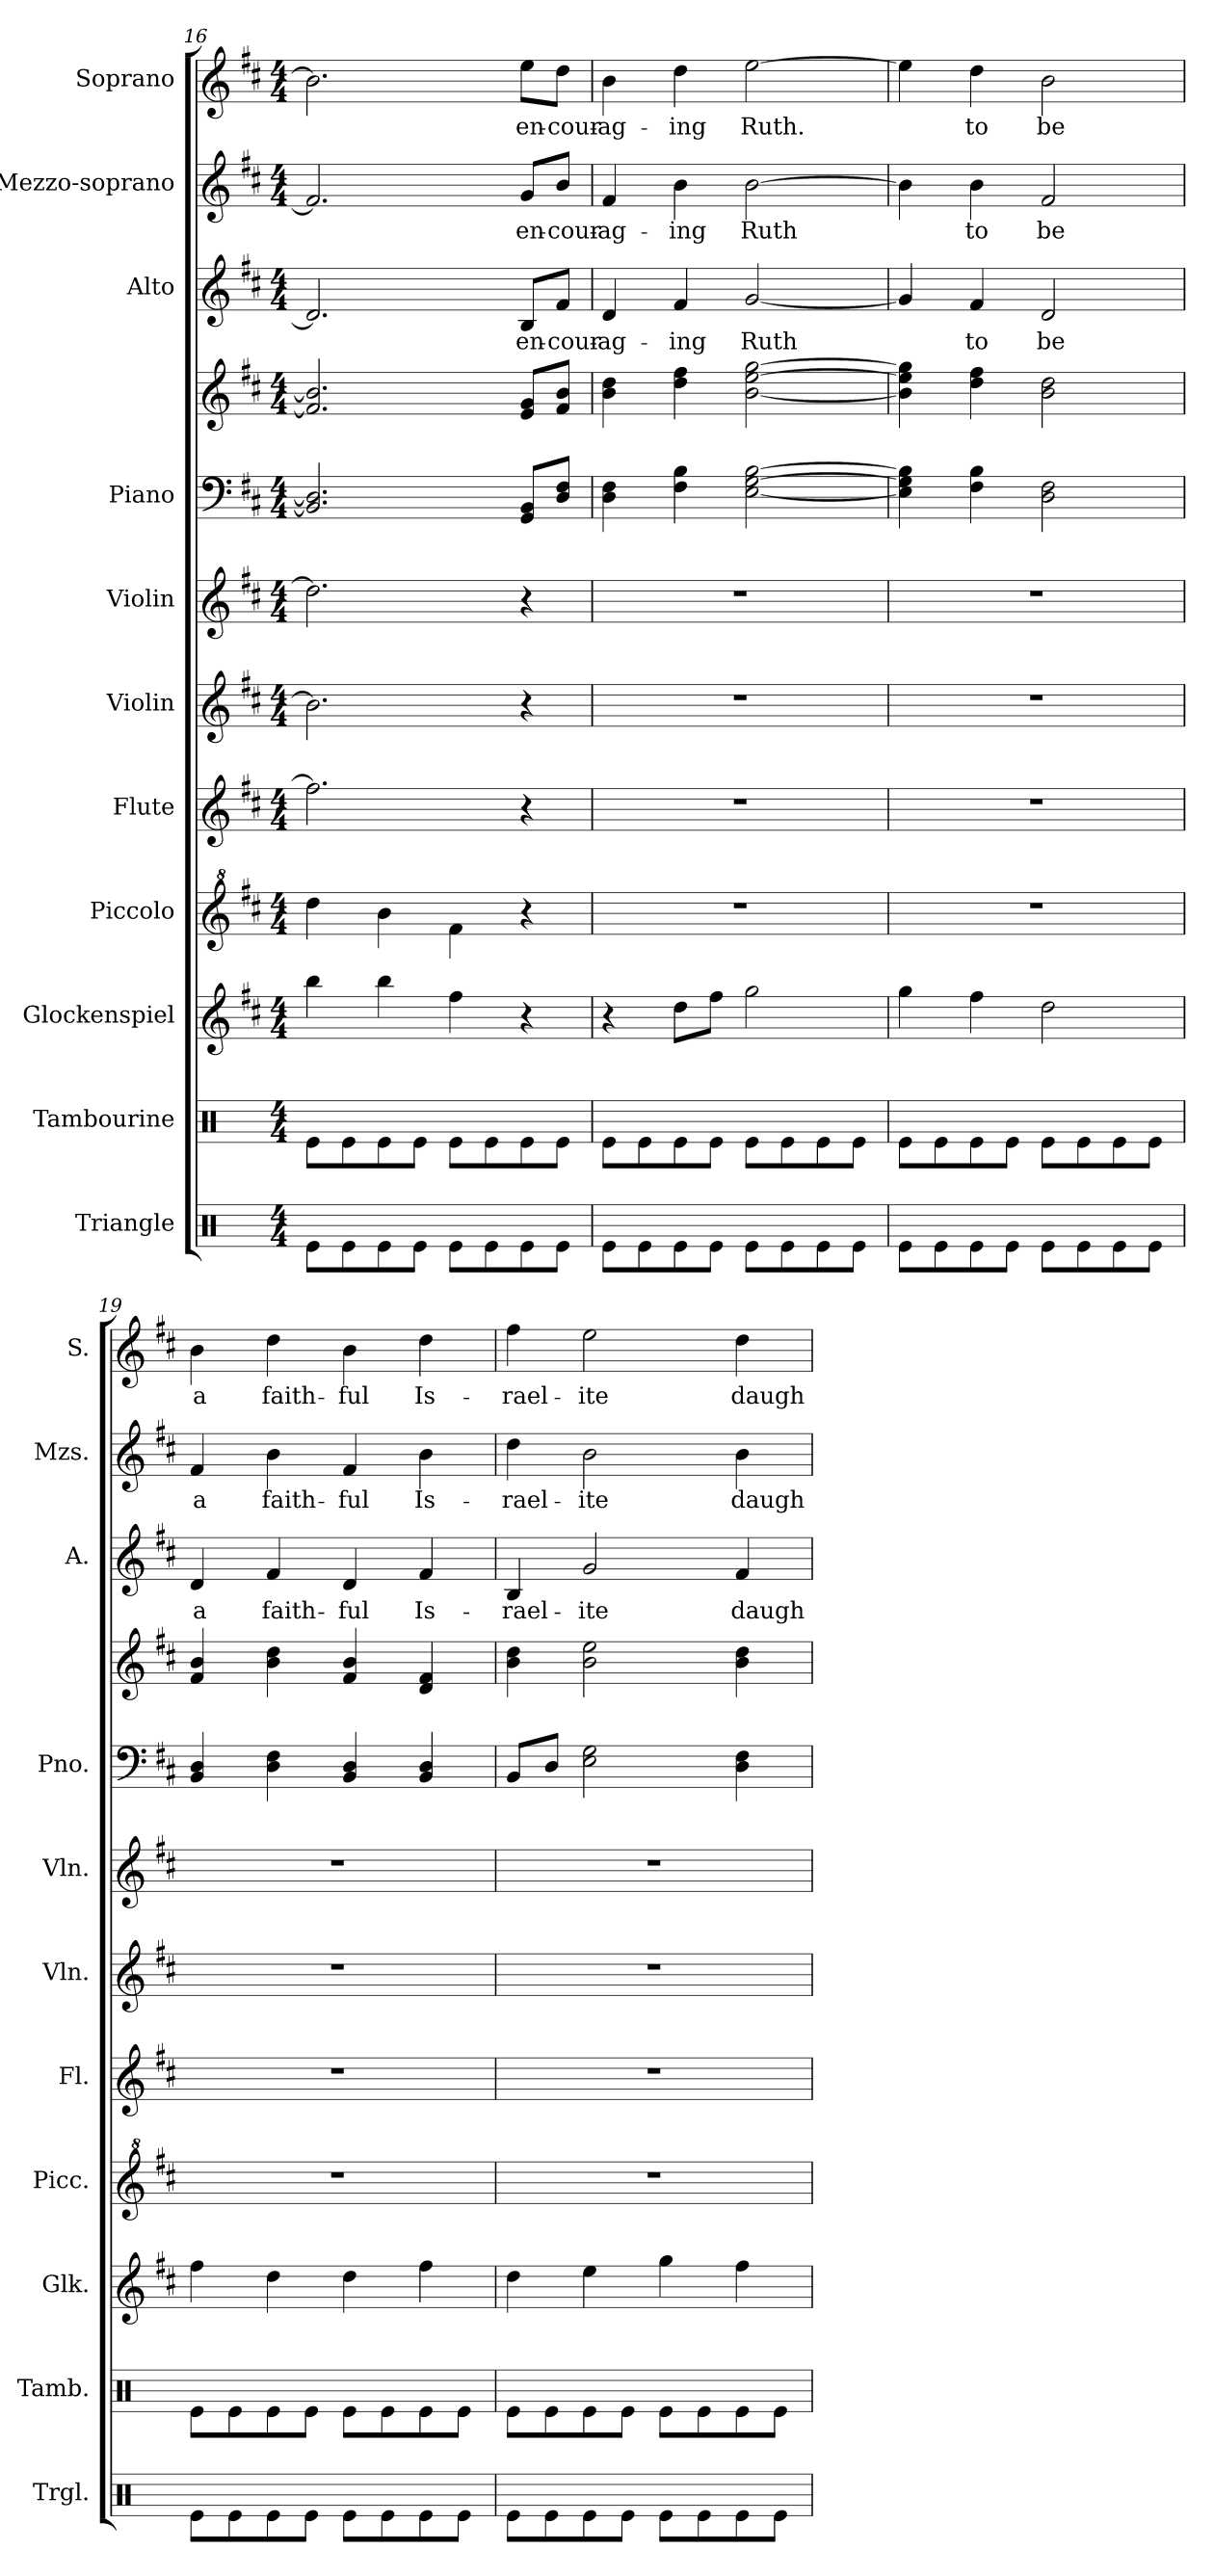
**kern	**kern	**kern	**kern	**kern	**kern	**kern	**kern	**kern	**kern	**text	**kern	**text	**kern	**text
*part11	*part10	*part9	*part8	*part7	*part6	*part5	*part4	*part4	*part3	*part3	*part2	*part2	*part1	*part1
*staff12	*staff11	*staff10	*staff9	*staff8	*staff7	*staff6	*staff5	*staff4	*staff3	*staff3	*staff2	*staff2	*staff1	*staff1
*I"Triangle	*I"Tambourine	*I"Glockenspiel	*I"Piccolo	*I"Flute	*I"Violin	*I"Violin	*I"Piano	*	*I"Alto	*	*I"Mezzo-soprano	*	*I"Soprano	*
*I'Trgl.	*I'Tamb.	*I'Glk.	*I'Picc.	*I'Fl.	*I'Vln.	*I'Vln.	*I'Pno.	*	*I'A.	*	*I'Mzs.	*	*I'S.	*
*clefX	*clefX	*clefG2	*clefG^2	*clefG2	*clefG2	*clefG2	*clefF4	*clefG2	*clefG2	*	*clefG2	*	*clefG2	*
*	*	*ITrd-14c-24	*ITrd-7c-12	*	*	*	*	*	*	*	*	*	*	*
*k[]	*k[]	*k[f#c#]	*k[f#c#]	*k[f#c#]	*k[f#c#]	*k[f#c#]	*k[f#c#]	*k[f#c#]	*k[f#c#]	*	*k[f#c#]	*	*k[f#c#]	*
*M4/4	*M4/4	*M4/4	*M4/4	*M4/4	*M4/4	*M4/4	*M4/4	*M4/4	*M4/4	*	*M4/4	*	*M4/4	*
=16	=16	=16	=16	=16	=16	=16	=16	=16	=16	=16	=16	=16	=16	=16
8Re\L	8Re\L	4bbbb\	4dddd\	2.ff#\]	2.b\]	2.dd\]	2.BB/] 2.D/]	2.f#/] 2.b/]	2.d/]	.	2.f#/]	.	2.b\]	.
8Re\	8Re\	.	.	.	.	.	.	.	.	.	.	.	.	.
8Re\	8Re\	4bbbb\	4bbb\	.	.	.	.	.	.	.	.	.	.	.
8Re\J	8Re\J	.	.	.	.	.	.	.	.	.	.	.	.	.
8Re\L	8Re\L	4ffff#\	4fff#\	.	.	.	.	.	.	.	.	.	.	.
8Re\	8Re\	.	.	.	.	.	.	.	.	.	.	.	.	.
8Re\	8Re\	4r	4r	4r	4r	4r	8GG/ 8BB/L	8e/ 8g/L	8B/L	en-	8g/L	en-	8ee\L	en-
8Re\J	8Re\J	.	.	.	.	.	8D/ 8F#/J	8f#/ 8b/J	8f#/J	-cour-	8b/J	-cour-	8dd\J	-cour-
!!LO:PB:g=z
=17	=17	=17	=17	=17	=17	=17	=17	=17	=17	=17	=17	=17	=17	=17
8Re\L	8Re\L	4r	1r	1r	1r	1r	4D\ 4F#\	4b\ 4dd\	4d/	-ag-	4f#/	-ag-	4b\	-ag-
8Re\	8Re\	.	.	.	.	.	.	.	.	.	.	.	.	.
8Re\	8Re\	8dddd\L	.	.	.	.	4F#\ 4B\	4dd\ 4ff#\	4f#/	-ing	4b\	-ing	4dd\	-ing
8Re\J	8Re\J	8ffff#\J	.	.	.	.	.	.	.	.	.	.	.	.
8Re\L	8Re\L	2gggg\	.	.	.	.	[2E\ [2G\ [2B\	[2b\ [2ee\ [2gg\	[2g/	Ruth	[2b\	Ruth	[2ee\	Ruth.
8Re\	8Re\	.	.	.	.	.	.	.	.	.	.	.	.	.
8Re\	8Re\	.	.	.	.	.	.	.	.	.	.	.	.	.
8Re\J	8Re\J	.	.	.	.	.	.	.	.	.	.	.	.	.
=18	=18	=18	=18	=18	=18	=18	=18	=18	=18	=18	=18	=18	=18	=18
8Re\L	8Re\L	4gggg\	1r	1r	1r	1r	4E\] 4G\] 4B\]	4b\] 4ee\] 4gg\]	4g/]	.	4b\]	.	4ee\]	.
8Re\	8Re\	.	.	.	.	.	.	.	.	.	.	.	.	.
8Re\	8Re\	4ffff#\	.	.	.	.	4F#\ 4B\	4dd\ 4ff#\	4f#/	to	4b\	to	4dd\	to
8Re\J	8Re\J	.	.	.	.	.	.	.	.	.	.	.	.	.
8Re\L	8Re\L	2dddd\	.	.	.	.	2D\ 2F#\	2b\ 2dd\	2d/	be	2f#/	be	2b\	be
8Re\	8Re\	.	.	.	.	.	.	.	.	.	.	.	.	.
8Re\	8Re\	.	.	.	.	.	.	.	.	.	.	.	.	.
8Re\J	8Re\J	.	.	.	.	.	.	.	.	.	.	.	.	.
=19	=19	=19	=19	=19	=19	=19	=19	=19	=19	=19	=19	=19	=19	=19
8Re\L	8Re\L	4ffff#\	1r	1r	1r	1r	4BB/ 4D/	4f#/ 4b/	4d/	a	4f#/	a	4b\	a
8Re\	8Re\	.	.	.	.	.	.	.	.	.	.	.	.	.
8Re\	8Re\	4dddd\	.	.	.	.	4D\ 4F#\	4b\ 4dd\	4f#/	faith-	4b\	faith-	4dd\	faith-
8Re\J	8Re\J	.	.	.	.	.	.	.	.	.	.	.	.	.
8Re\L	8Re\L	4dddd\	.	.	.	.	4BB/ 4D/	4f#/ 4b/	4d/	-ful	4f#/	-ful	4b\	-ful
8Re\	8Re\	.	.	.	.	.	.	.	.	.	.	.	.	.
8Re\	8Re\	4ffff#\	.	.	.	.	4BB/ 4D/	4d/ 4f#/	4f#/	Is-	4b\	Is-	4dd\	Is-
8Re\J	8Re\J	.	.	.	.	.	.	.	.	.	.	.	.	.
=20	=20	=20	=20	=20	=20	=20	=20	=20	=20	=20	=20	=20	=20	=20
8Re\L	8Re\L	4dddd\	1r	1r	1r	1r	8BB/L	4b\ 4dd\	4B/	-rael-	4dd\	-rael-	4ff#\	-rael-
8Re\	8Re\	.	.	.	.	.	8D/J	.	.	.	.	.	.	.
8Re\	8Re\	4eeee\	.	.	.	.	2E\ 2G\	2b\ 2ee\	2g/	-ite	2b\	-ite	2ee\	-ite
8Re\J	8Re\J	.	.	.	.	.	.	.	.	.	.	.	.	.
8Re\L	8Re\L	4gggg\	.	.	.	.	.	.	.	.	.	.	.	.
8Re\	8Re\	.	.	.	.	.	.	.	.	.	.	.	.	.
8Re\	8Re\	4ffff#\	.	.	.	.	4D\ 4F#\	4b\ 4dd\	4f#/	daugh-	4b\	daugh-	4dd\	daugh-
8Re\J	8Re\J	.	.	.	.	.	.	.	.	.	.	.	.	.
=	=	=	=	=	=	=	=	=	=	=	=	=	=	=
*-	*-	*-	*-	*-	*-	*-	*-	*-	*-	*-	*-	*-	*-	*-
